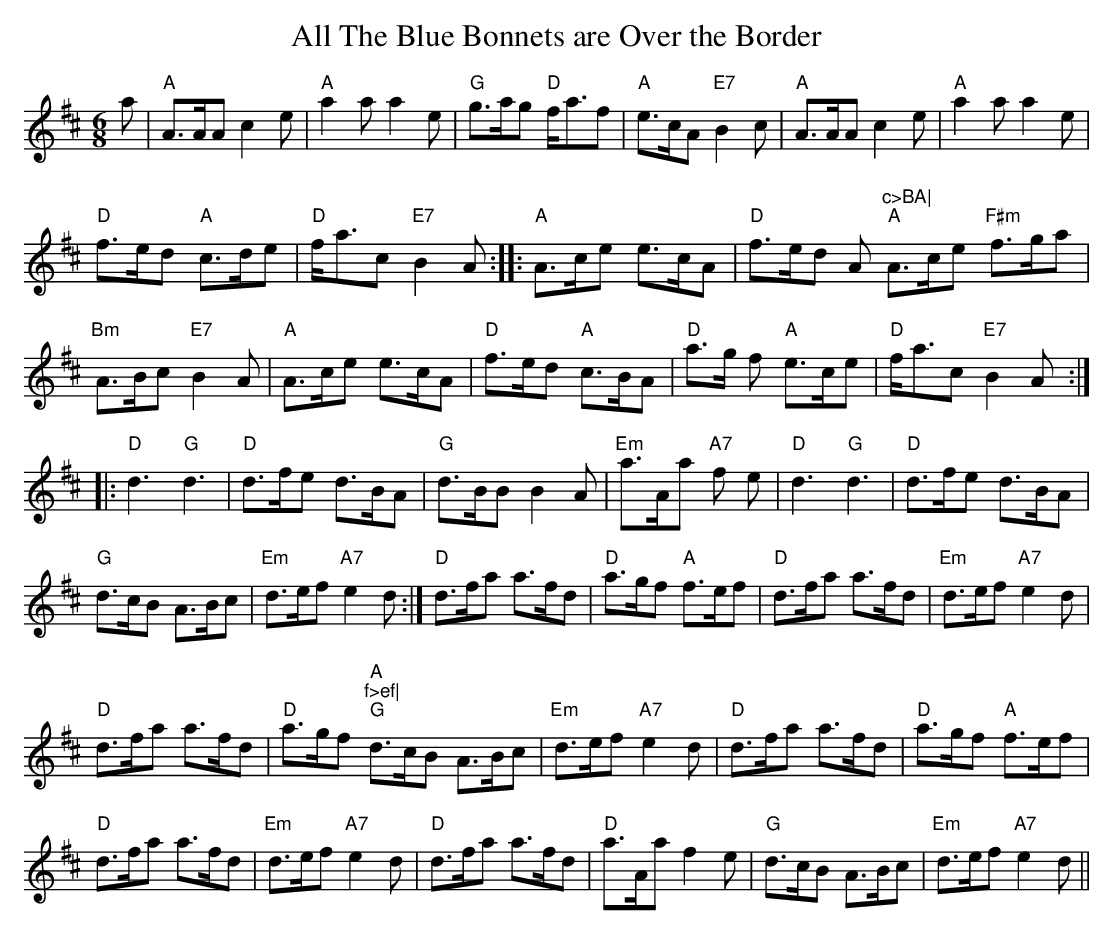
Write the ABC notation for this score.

X:1
T:All The Blue Bonnets are Over the Border
M:6/8
L:1/8
K:A mix
a|"A"A>AA c2e|"A"a2 a a2 e|"G"g>ag "D"f<af|"A"e>cA "E7"B2 c|"A"A>AA c2e|
"A"a2 a a2 e|!"D"f>ed "A"c>de|"D"f<ac "E7"B2 A:||:"A"A>ce e>cA|"D"f>ed "
A"c>BA|
"A"A>ce "F#m"f>ga|!"Bm"A>Bc "E7"B2 A|"A"A>ce e>cA|"D"f>ed "A"c>BA|"D"a>g
f "A"e>ce|
"D"f<ac "E7"B2 A:|!|:"D"d3 "G"d3|"D"d>fe d>BA|"G"d>BB B2A|"Em"a>Aa "A7"f
2e|
"D"d3 "G"d3|"D"d>fe d>BA|!"G"d>cB A>Bc|"Em"d>ef "A7" e2 d:|"D"d>fa a>fd|
"D"a>gf "A"f>ef|"D"d>fa a>fd|"Em"d>ef "A7" e2 d|!"D"d>fa a>fd|"D"a>gf "A
"f>ef|
"G"d>cB A>Bc|"Em"d>ef "A7" e2 d|"D"d>fa a>fd|
"D"a>gf "A"f>ef|!"D"d>fa a>fd|"Em"d>ef "A7" e2 d|"D"d>fa a>fd|"D"a>Aa f2
e|
"G"d>cB A>Bc|"Em"d>ef "A7" e2 d||
